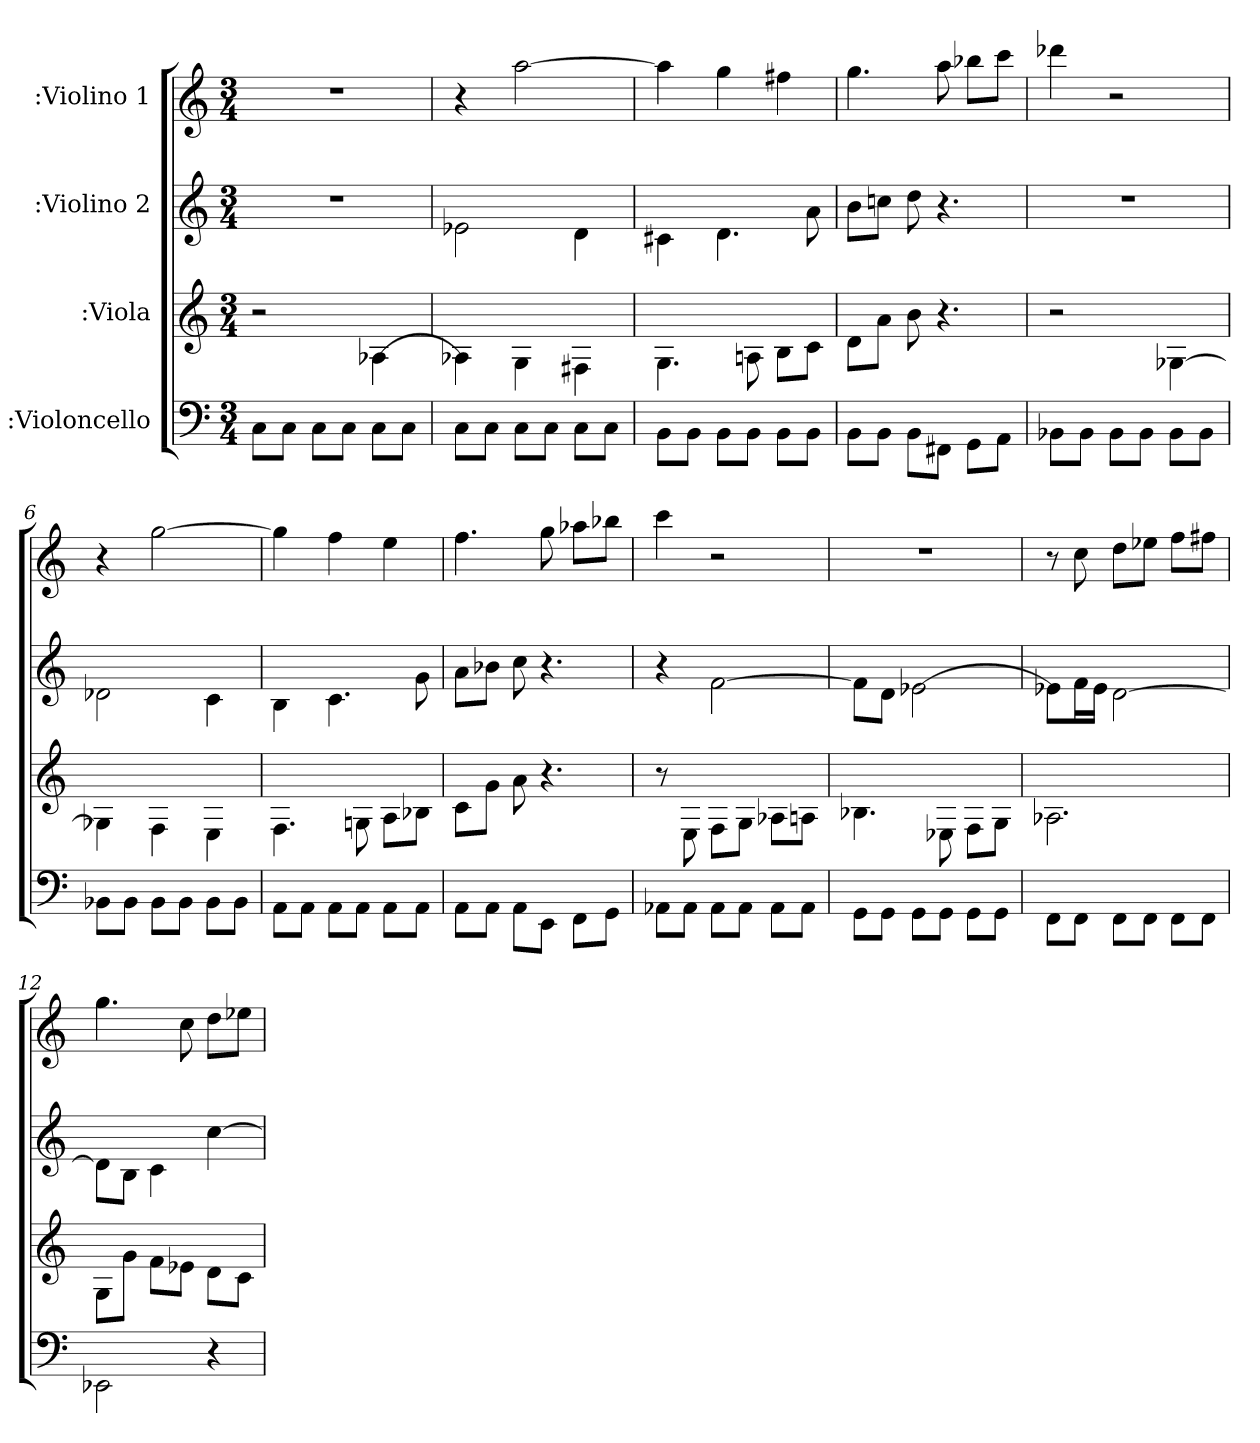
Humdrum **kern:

**kern	**kern	**kern	**kern
*part4	*part3	*part2	*part1
*staff4	*staff3	*staff2	*staff1
*I":Violoncello	*I":Viola	*I":Violino 2	*I":Violino 1
*k[]	*k[]	*k[]	*k[]
*C:	*C:	*C:	*C:
*M3/4	*M3/4	*M3/4	*M3/4
=1	=1	=1	=1
8C\L	2r	2.r	2.r
8C\J	.	.	.
8C\L	.	.	.
8C\J	.	.	.
8C\L	[4A-X\	.	.
8C\J	.	.	.
=2	=2	=2	=2
8C\L	4A-X\]	2e-X\	4r
8C\J	.	.	.
8C\L	4G\	.	[2aa\
8C\J	.	.	.
8C\L	4F#X\	4d\	.
8C\J	.	.	.
=3	=3	=3	=3
8BB\L	4.G\	4c#X\	4aa\]
8BB\J	.	.	.
8BB\L	.	4.d\	4gg\
8BB\J	8An\	.	.
8BB\L	8B\L	.	4ff#X\
8BB\J	8c\J	8a\	.
=4	=4	=4	=4
8BB\L	8d\L	8b\L	4.gg\
8BB\J	8a\J	8ccn\J	.
8BB\L	8b\	8dd\	.
8FF#X\J	4.r	4.r	8aa\
8GG\L	.	.	8bb-X\L
8AA\J	.	.	8ccc\J
=5	=5	=5	=5
8BB-X\L	2r	2.r	4ddd-X\
8BB-\J	.	.	.
8BB-\L	.	.	2r
8BB-\J	.	.	.
8BB-\L	[4G-X\	.	.
8BB-\J	.	.	.
=6	=6	=6	=6
8BB-X\L	4G-X\]	2d-X\	4r
8BB-\J	.	.	.
8BB-\L	4F\	.	[2gg\
8BB-\J	.	.	.
8BB-\L	4E\	4c\	.
8BB-\J	.	.	.
=7	=7	=7	=7
8AA\L	4.F\	4B\	4gg\]
8AA\J	.	.	.
8AA\L	.	4.c\	4ff\
8AA\J	8Gn\	.	.
8AA\L	8A\L	.	4ee\
8AA\J	8B-X\J	8g\	.
=8	=8	=8	=8
8AA\L	8c\L	8a\L	4.ff\
8AA\J	8g\J	8b-X\J	.
8AA\L	8a\	8cc\	.
8EE\J	4.r	4.r	8gg\
8FF\L	.	.	8aa-X\L
8GG\J	.	.	8bb-X\J
=9	=9	=9	=9
8AA-X\L	8r	4r	4ccc\
8AA-\J	8E\	.	.
8AA-\L	8F\L	[2f\	2r
8AA-\J	8G\J	.	.
8AA-\L	8A-X\L	.	.
8AA-\J	8An\J	.	.
=10	=10	=10	=10
8GG\L	4.B-X\	8f\L]	2.r
8GG\J	.	8d\J	.
8GG\L	.	[2e-X\	.
8GG\J	8E-X\	.	.
8GG\L	8F\L	.	.
8GG\J	8G\J	.	.
=11	=11	=11	=11
8FF\L	2.A-X\	8e-X\L]	8r
8FF\J	.	16f\L	8cc\
.	.	16e-\JJ	.
8FF\L	.	[2d\	8dd\L
8FF\J	.	.	8ee-X\J
8FF\L	.	.	8ff\L
8FF\J	.	.	8ff#X\J
=12	=12	=12	=12
2EE-X\	8G\L	8d\L]	4.gg\
.	8g\J	8B\J	.
.	8f\L	4c\	.
.	8e-X\J	.	8cc\
4r	8d\L	[4cc\	8dd\L
.	8c\J	.	8ee-X\J
=	=	=	=
*-	*-	*-	*-
